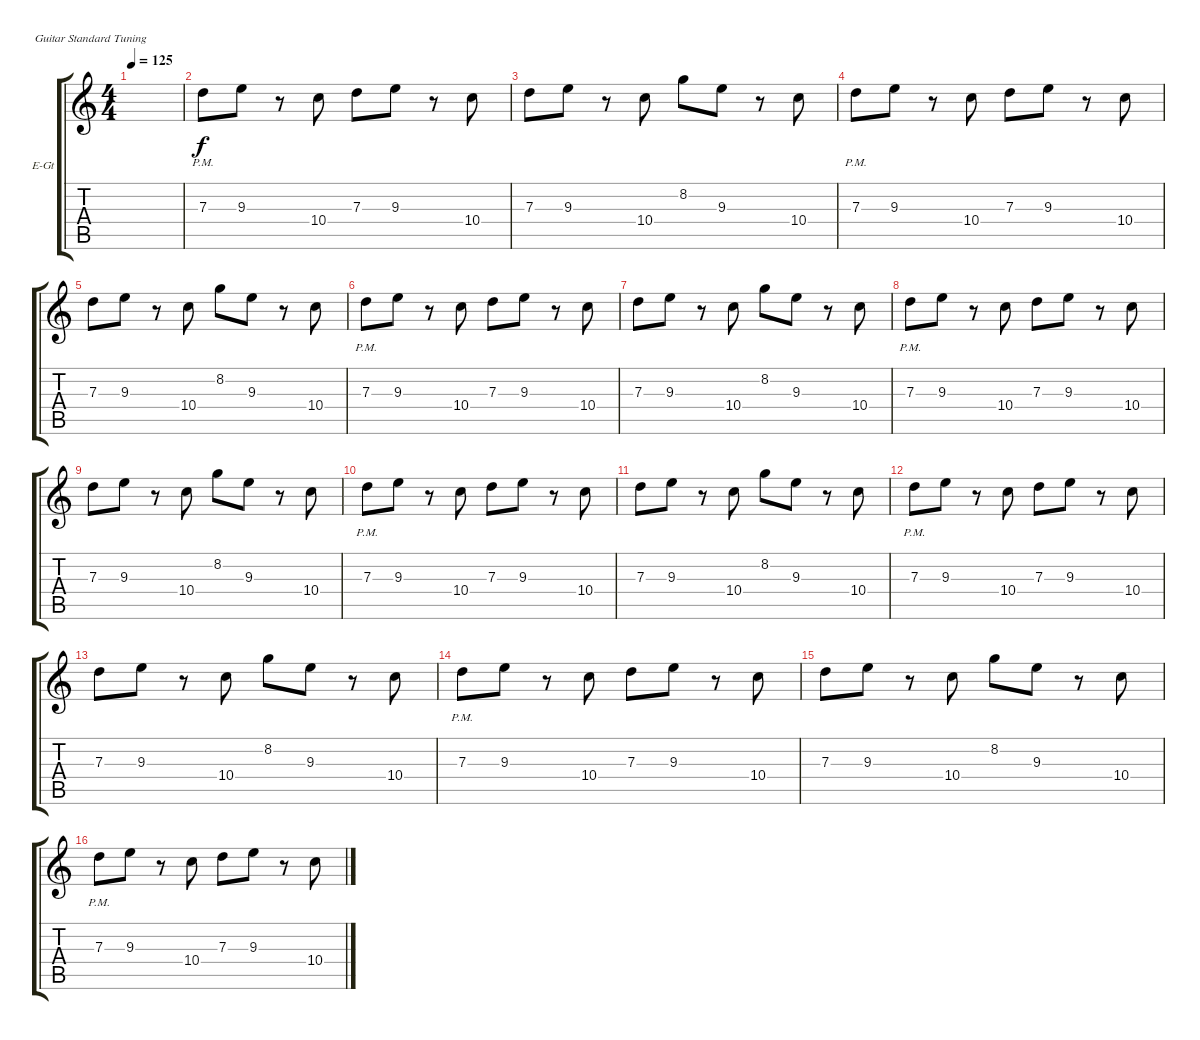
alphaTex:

\defaultSystemsLayout 4
\bracketExtendMode groupsimilarinstruments
\firstSystemTrackNameOrientation horizontal
\otherSystemsTrackNameOrientation horizontal
\track ("Electric Guitar" "E-Gt") {instrument electricguitarclean}
\staff {score tabs}
\tuning (E4 B3 G3 D3 A2 E2)
\ts (4 4)
\tempo 125
\clef g2
\ks c
|
7.3{pm}.8 9.3.8 r.8 10.4.8 7.3.8 9.3.8 r.8 10.4.8 |
7.3.8 9.3.8 r.8 10.4.8 8.2.8 9.3.8 r.8 10.4.8 |
7.3{pm}.8 9.3.8 r.8 10.4.8 7.3.8 9.3.8 r.8 10.4.8 |
7.3.8 9.3.8 r.8 10.4.8 8.2.8 9.3.8 r.8 10.4.8 |
7.3{pm}.8 9.3.8 r.8 10.4.8 7.3.8 9.3.8 r.8 10.4.8 |
7.3.8 9.3.8 r.8 10.4.8 8.2.8 9.3.8 r.8 10.4.8 |
7.3{pm}.8 9.3.8 r.8 10.4.8 7.3.8 9.3.8 r.8 10.4.8 |
7.3.8 9.3.8 r.8 10.4.8 8.2.8 9.3.8 r.8 10.4.8 |
7.3{pm}.8 9.3.8 r.8 10.4.8 7.3.8 9.3.8 r.8 10.4.8 |
7.3.8 9.3.8 r.8 10.4.8 8.2.8 9.3.8 r.8 10.4.8 |
7.3{pm}.8 9.3.8 r.8 10.4.8 7.3.8 9.3.8 r.8 10.4.8 |
7.3.8 9.3.8 r.8 10.4.8 8.2.8 9.3.8 r.8 10.4.8 |
7.3{pm}.8 9.3.8 r.8 10.4.8 7.3.8 9.3.8 r.8 10.4.8 |
7.3.8 9.3.8 r.8 10.4.8 8.2.8 9.3.8 r.8 10.4.8 |
7.3{pm}.8 9.3.8 r.8 10.4.8 7.3.8 9.3.8 r.8 10.4.8
